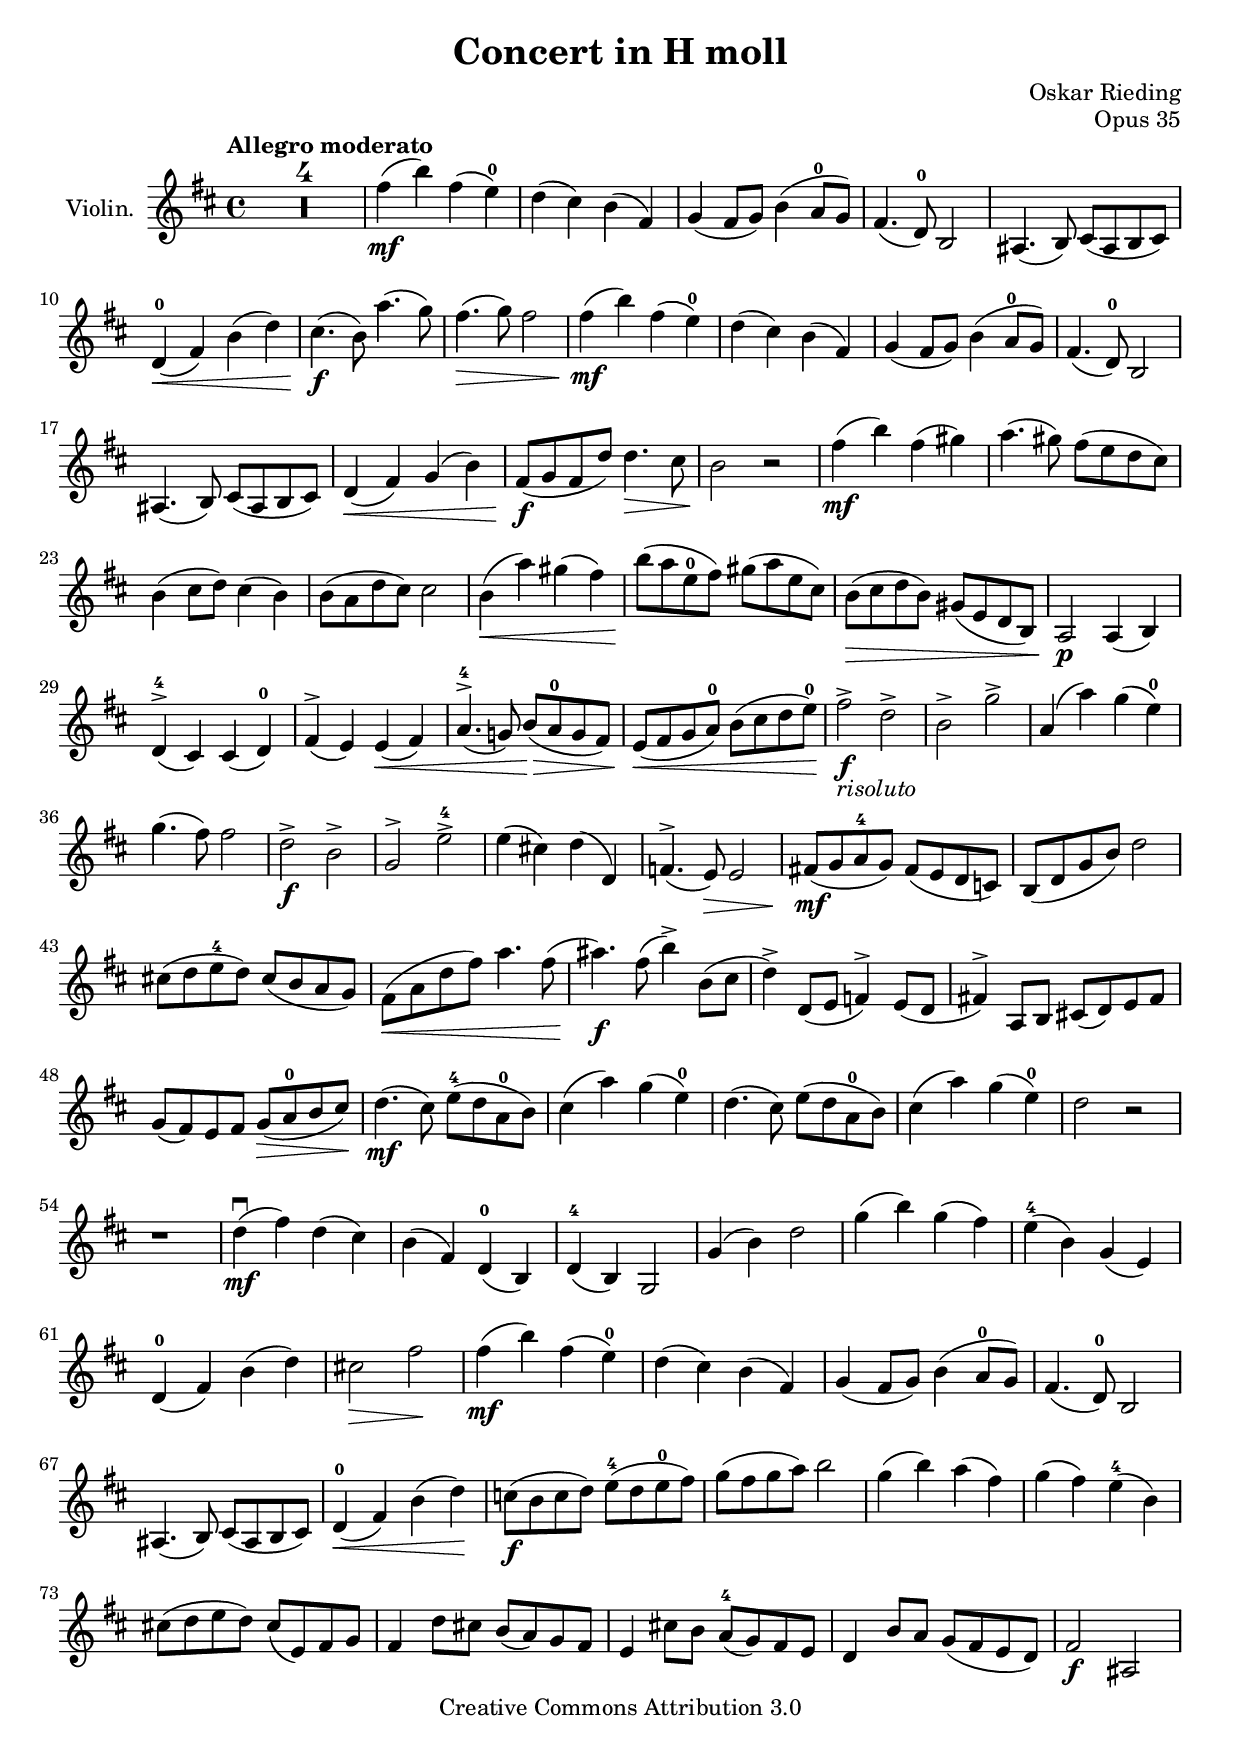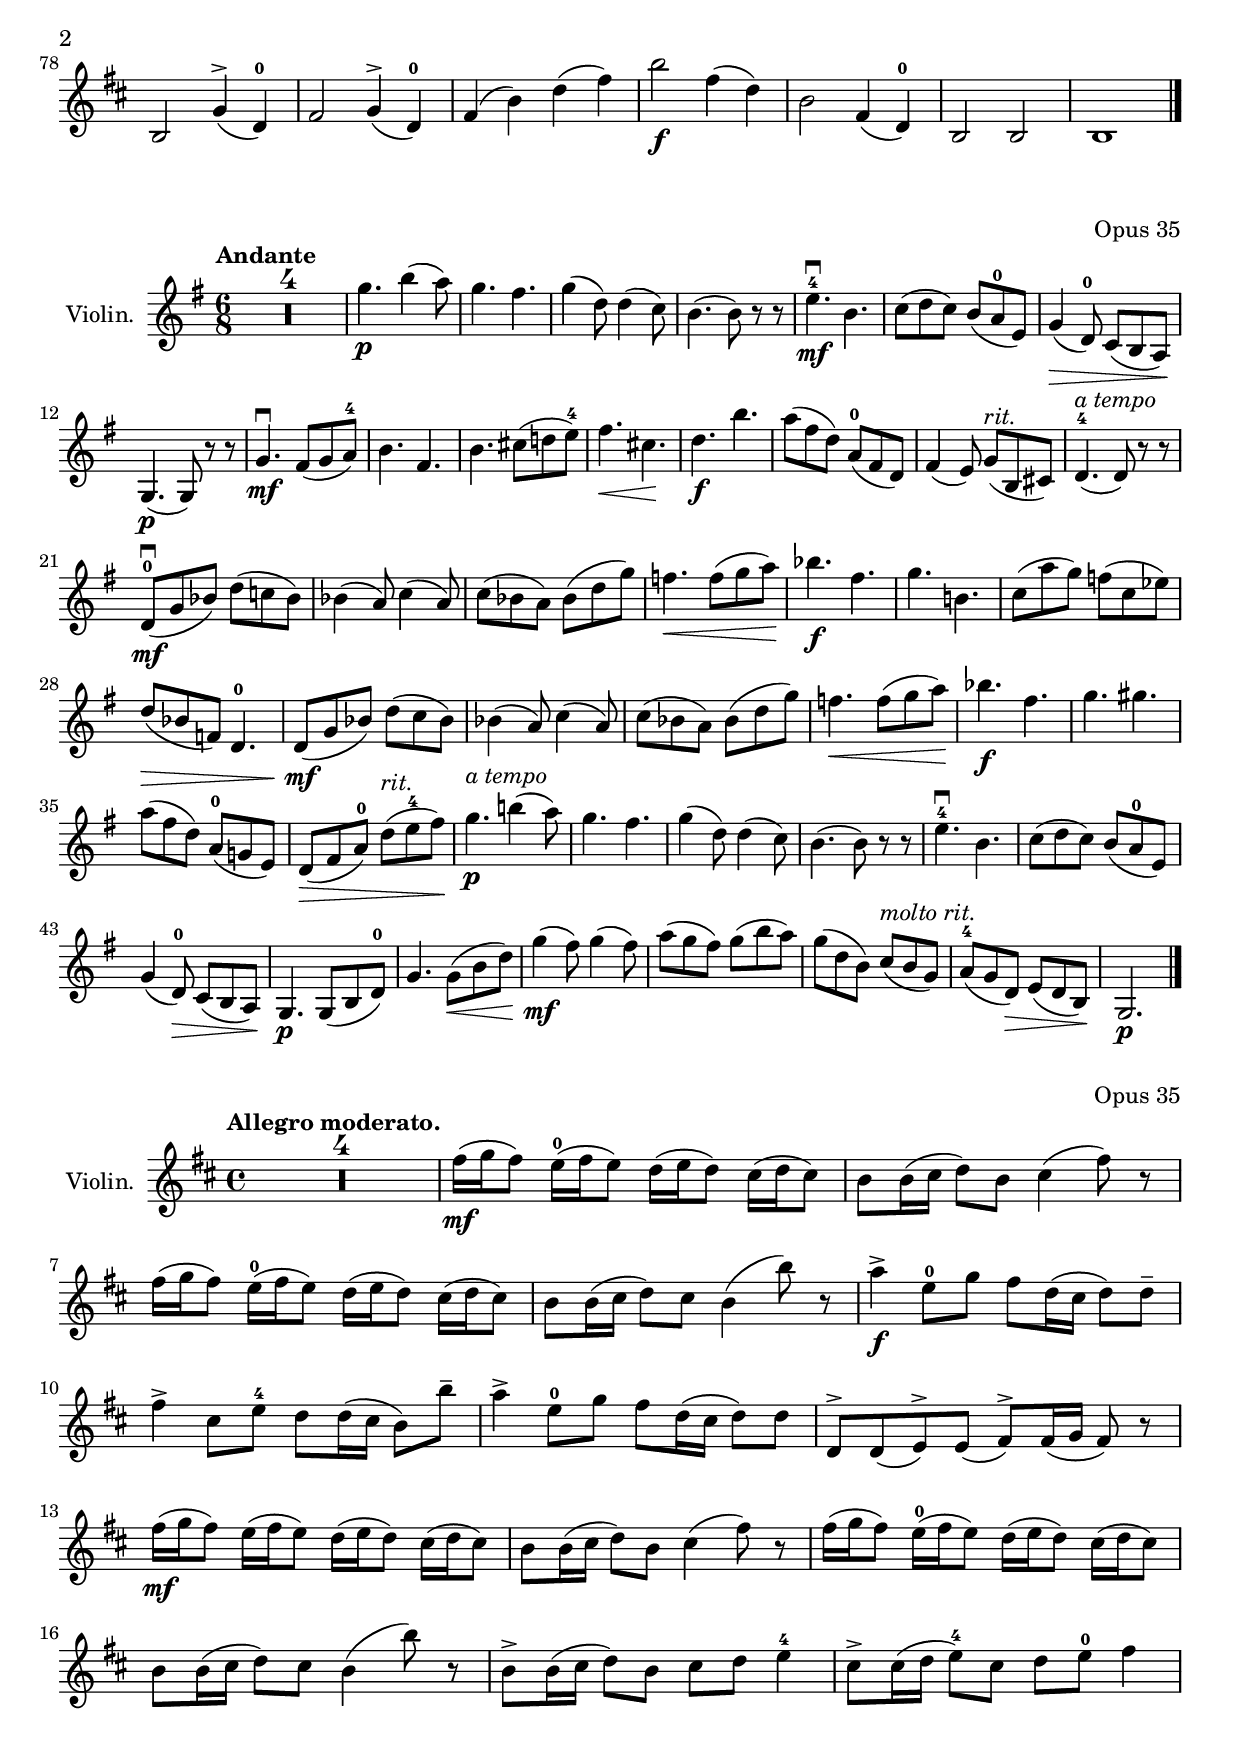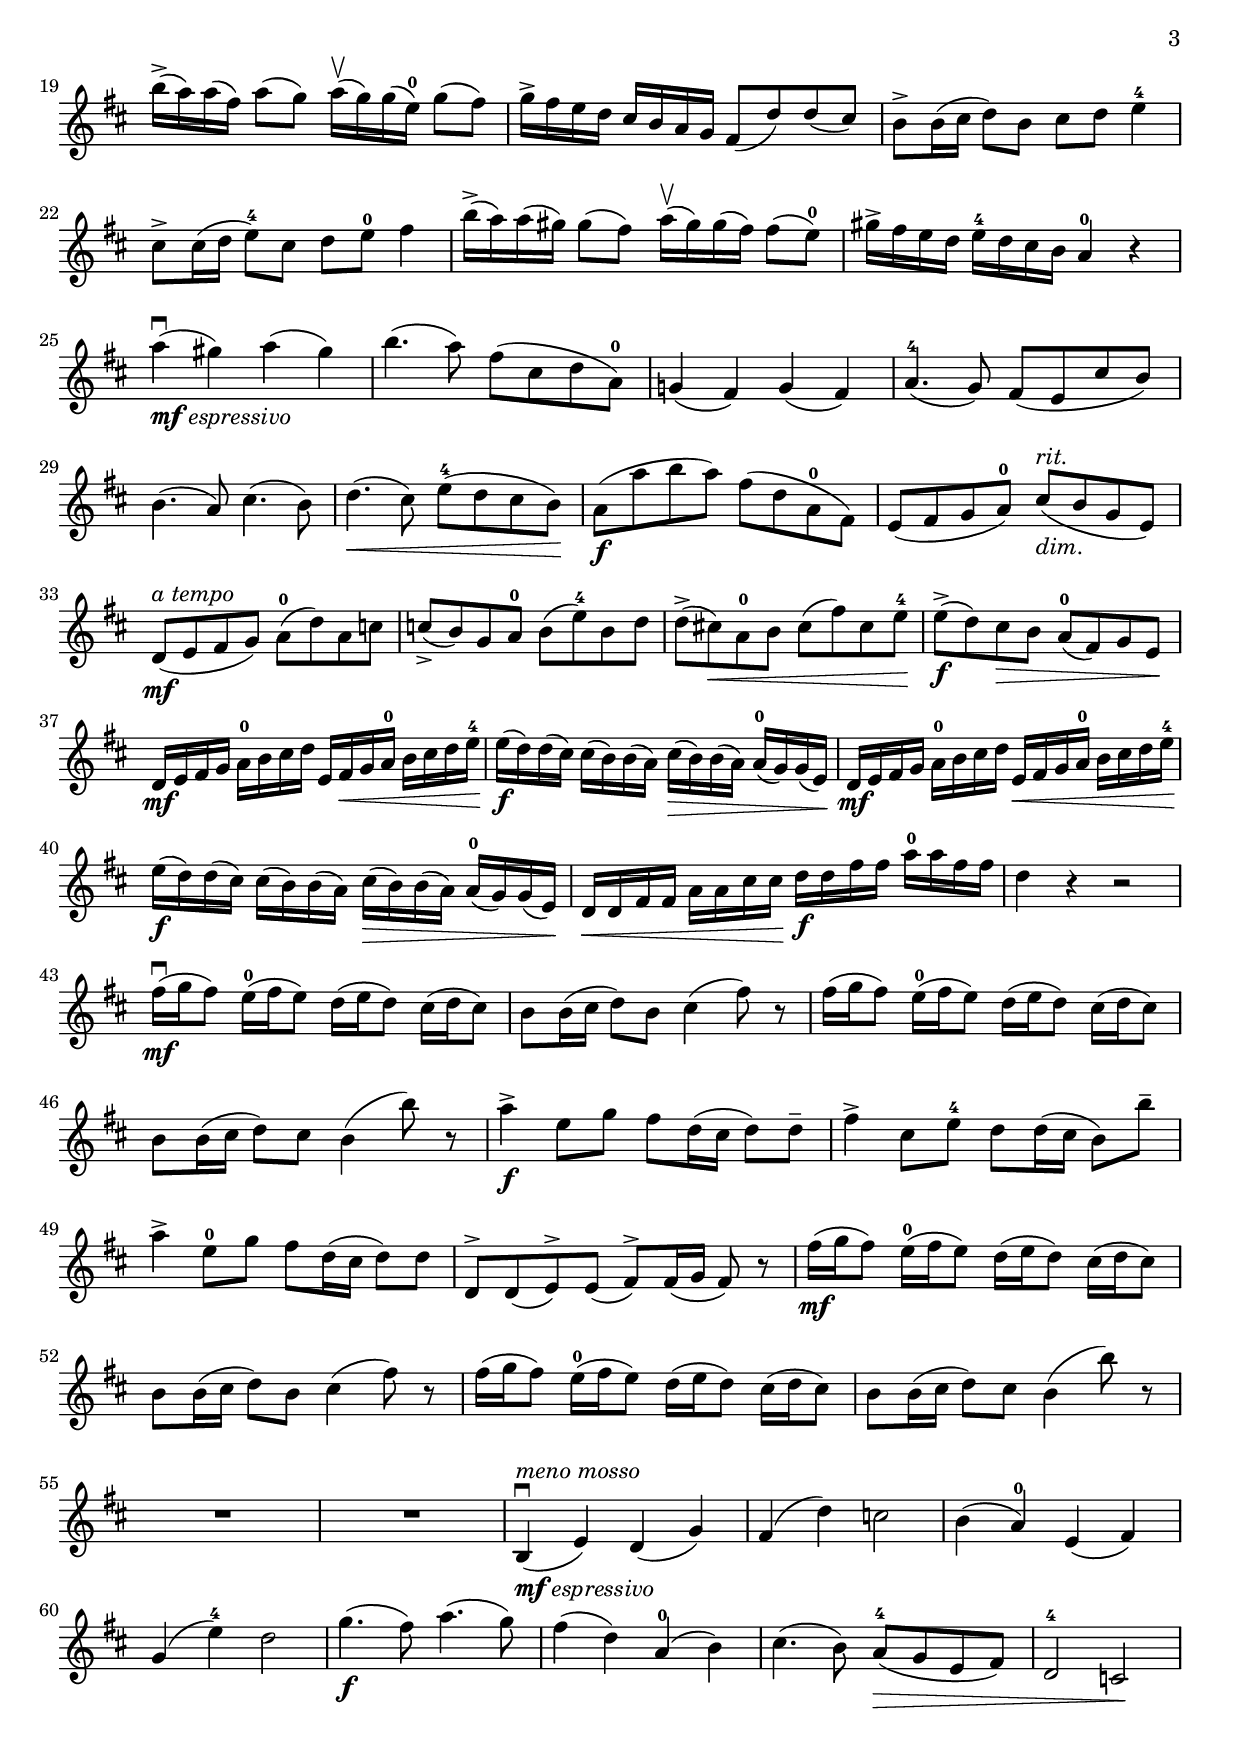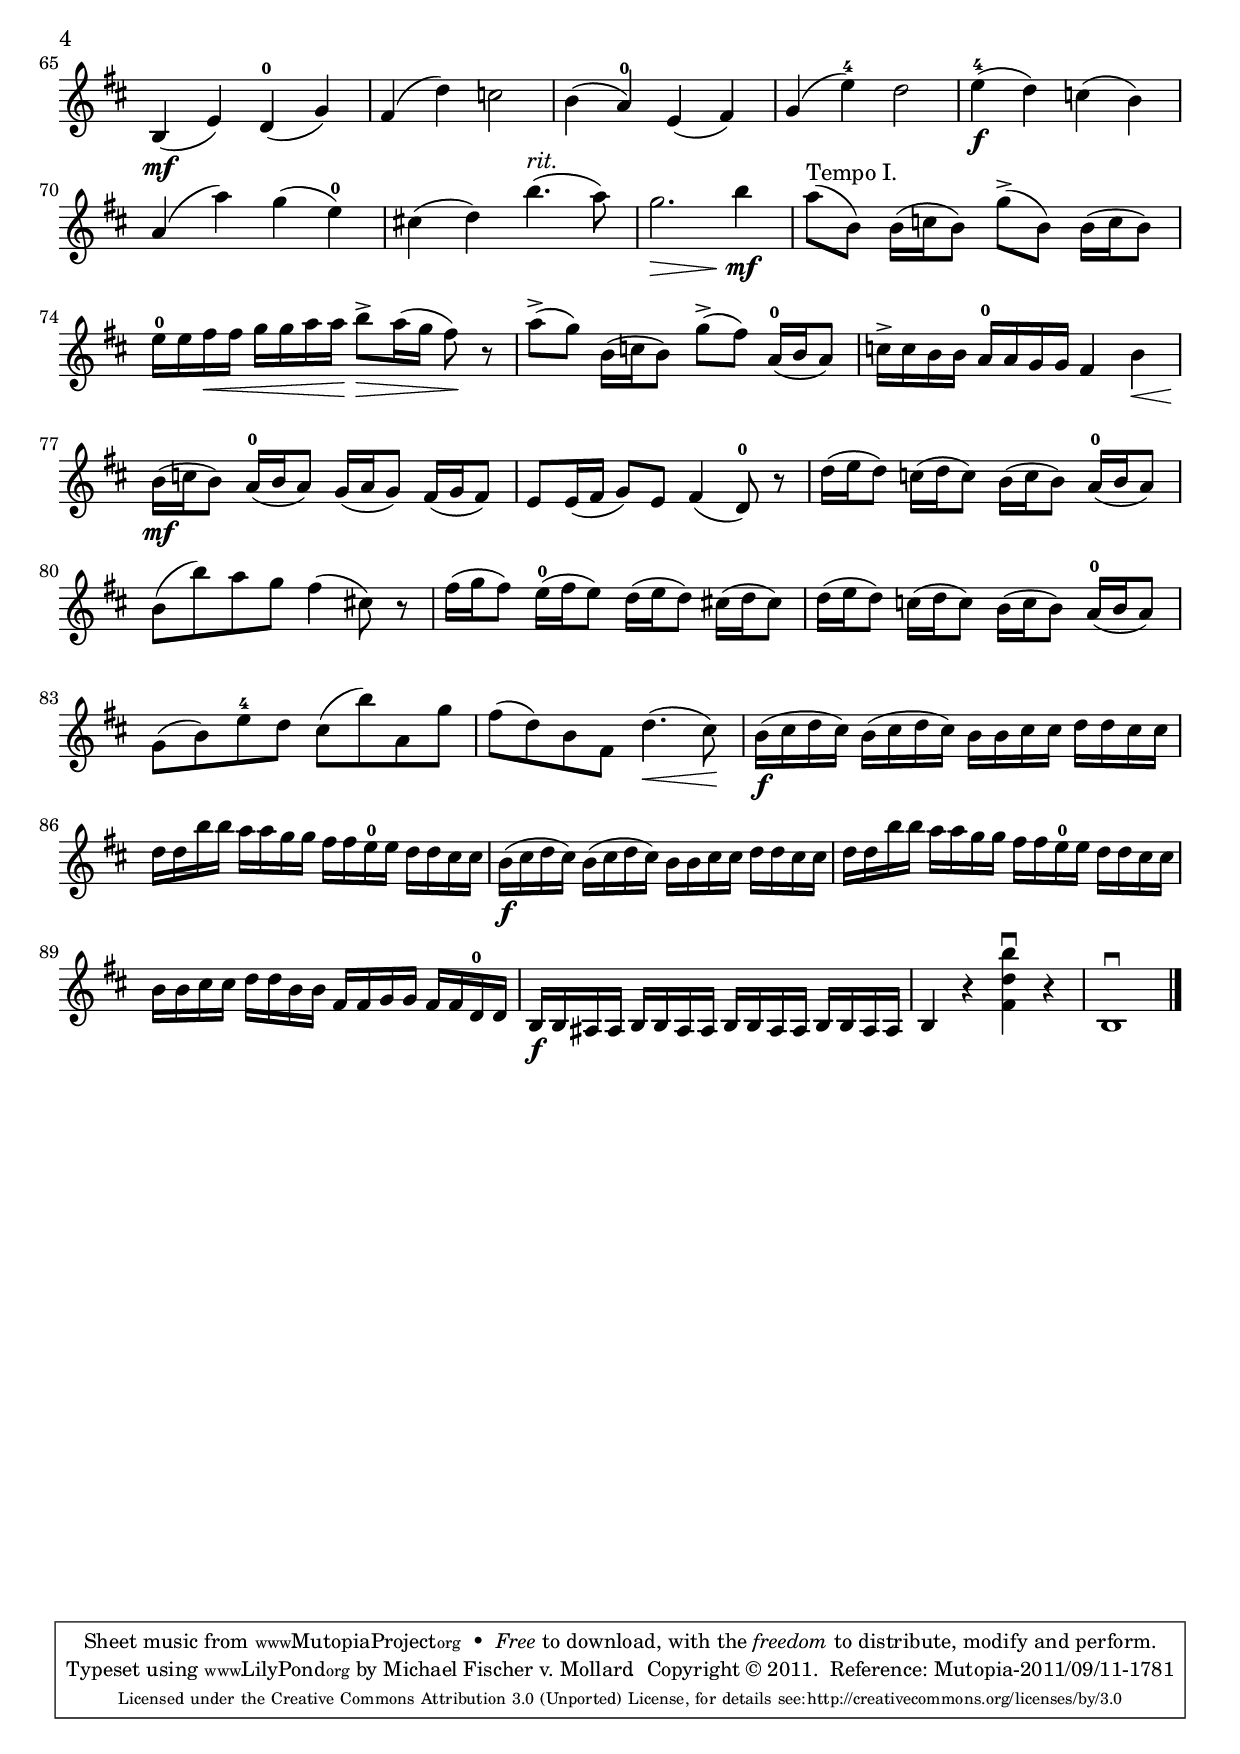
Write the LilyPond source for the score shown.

\version "2.14.2"

\header {
	title = "Concert in H moll"
	composer = "Oskar Rieding"
	opus = "Opus 35"
	
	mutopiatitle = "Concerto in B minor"
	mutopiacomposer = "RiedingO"
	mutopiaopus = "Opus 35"
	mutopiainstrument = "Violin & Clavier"
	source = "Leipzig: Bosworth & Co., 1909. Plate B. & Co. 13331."
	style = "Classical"
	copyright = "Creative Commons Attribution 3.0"
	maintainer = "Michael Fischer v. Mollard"
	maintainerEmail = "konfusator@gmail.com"
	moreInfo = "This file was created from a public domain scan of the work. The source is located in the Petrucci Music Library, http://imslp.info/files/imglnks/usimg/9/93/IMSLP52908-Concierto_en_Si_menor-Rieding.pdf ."

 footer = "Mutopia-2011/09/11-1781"
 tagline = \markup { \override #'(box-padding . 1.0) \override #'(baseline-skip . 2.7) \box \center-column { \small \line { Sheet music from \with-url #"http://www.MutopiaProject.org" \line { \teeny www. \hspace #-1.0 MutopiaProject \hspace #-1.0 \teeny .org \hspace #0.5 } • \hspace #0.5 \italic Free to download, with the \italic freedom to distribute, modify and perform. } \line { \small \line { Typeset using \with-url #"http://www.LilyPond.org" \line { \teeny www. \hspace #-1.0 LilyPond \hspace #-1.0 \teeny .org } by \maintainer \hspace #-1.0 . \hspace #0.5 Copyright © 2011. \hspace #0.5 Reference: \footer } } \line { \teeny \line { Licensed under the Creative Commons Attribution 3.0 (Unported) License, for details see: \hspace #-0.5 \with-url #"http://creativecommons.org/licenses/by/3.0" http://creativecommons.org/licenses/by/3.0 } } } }
}

% \paper { #(set-paper-size "a4") }

% #(set-global-staff-size 17)

\version "2.14.2"


 violinOne = {
 \set Staff.instrumentName = "Violin."
 \set Staff.midiInstrument = "violin"
 \clef treble
 \key b\minor
 \time 4/4
 \tempo "Allegro moderato"
 \compressFullBarRests

 R1*4 |% ^\markup { \huge "Allegro moderato." } | 
 fis''4(\mf b''4) fis''4( e''4-0) |			% 5
 d''4( cis''4) b'4( fis') |				% 6
 g'4( fis'8 g'8) b'4( a'8-0 g'8) |			% 7
 fis'4.(d'8-0) b2 |					% 8
 ais4.(b8) cis'8( ais8 b8 cis'8) |			% 9
 d'4-0(\< fis'4) b'4( d''4)  |				% 10
 cis''4.(\!\f b'8) a''4.( g''8)				% 11
 fis''4.(\> g''8) fis''2|				% 12
 fis''4(\mf b''4) fis''4( e''4-0) |			% 13
 d''4( cis''4) b'4( fis') |				% 14
 g'4( fis'8 g'8) b'4( a'8-0 g'8) |			% 15
 fis'4.(d'8-0) b2 |					% 16
 ais4.(b8) cis'8( ais8 b8 cis'8) |			% 17
 d'4(\< fis'4) g'4( b'4) |				% 18
 fis'8(\!\f g'8 fis'8 d''8)  d''4.\> cis''8 |		% 19
 b'2\! r2						% 20
 fis''4(\mf b''4) fis''4( gis''4) |			% 21
 a''4.( gis''8) fis''8( e''8 d''8 cis''8) |		% 22
 b'4(cis''8 d''8) cis''4( b'4) |			% 23
 b'8( a'8 d''8 cis''8) cis''2 |				% 24
 b'4(\< a''4 ) gis''4( fis''4) |			% 25
 b''8(\! a''8 e''8-0 fis''8) gis''8(a''8 e''8 cis''8) | % 26
 b'8(\> cis''8 d''8 b'8) gis'8( e'8 d'8 b8) |		% 27
 a2\!\p a4( b4) |					% 28
 d'4-4(^> cis'4) cis'4( d'4-0) |			% 29
 fis'4(^> e'4) e'4(\< fis'4) |				% 30
 a'4.-4(^> g'!8) b'8(\!\> a'8-0 g'8 fis'8) |		% 31
 e'8(\!\< fis'8 g'8 a'8-0) b'8( cis''8 d''8 e''8-0) |	% 32
 fis''2_\markup { \italic "risoluto" }->\!\f d''2-> |	% 33
 b'2-> g''2-> |						% 34
 a'4( a''4) g''4( e''4-0) |				% 35
 g''4.( fis''8) fis''2 |				% 36
 d''2->\f b'2^> |					% 37
 g'2 ^> e''2-4-> |					% 38
 e''4( cis''!4) d''4( d'4) |				% 39
 f'4.^>( e'8\>) e'2 |					% 40
 fis'!8\!\mf( g'8 a'8-4 g'8) fis'8( e'8 d'8 c'8) |	% 41
 b8( d'8 g'8 b'8) d''2 |				% 42
 cis''!8(d''8 e''8-4 d''8) cis''8( b'8 a'8 g'8) |	% 43
 fis'8\<( a'8 d''8 fis''8) a''4. fis''8( |		% 44
 ais''4.)\!\f fis''8( b''4)-> b'8(cis''8 |		% 45
 d''4^>) d'8( e'8 f'4^>) e'8( d'8 |			% 46
 fis'!4^>) a8 b8 cis'!8(d'8) e'8 fis'8 |			% 47
 g'8( fis'8) e'8 fis'8 g'8(\>  a'8-0 b'8 cis''8)\! |	% 48
 d''4.(\mf cis''8) e''8-4( d''8 a'8-0 b'8) |		% 49
 cis''4( a''4) g''4( e''4-0) |				% 50
 d''4.( cis''8) e''8( d''8 a'8-0 b'8) |			% 51
 cis''4( a''4) g''4( e''4-0)				% 52
 d''2 r2 |						% 53
 r1|							% 54
 d''4(\downbow \mf fis''4) d''4( cis''4) |		% 55
 b'4( fis'4) d'4-0( b4) |				% 56
 d'4-4( b4) g2 |					% 57
 g'4( b'4) d''2 |					% 58
 g''4( b''4) g''4( fis''4) |				% 59
 e''4-4( b'4) g'4( e'4) |				% 60
 d'4-0( fis'4) b'4( d''4) |				% 61
 cis''!2\> fis''2 \! |					% 62
 fis''4( \mf b''4) fis''4( e''4-0) |			% 63
 d''4( cis''4) b'4( fis'4) |				% 64
 g'4( fis'8 g'8) b'4( a'8-0 g'8) |			% 65
 fis'4.( d'8-0) b2 |					% 66
 ais4.( b8) cis'8( ais8 b8 cis'8) |			% 67
 d'4-0(\< fis'4) b'4( d''4) \! |			% 68
 c''8( \f b'8 c''8 d''8) e''8-4( d''8 e''8-0 fis''8) |	% 69
 g''8( fis''8 g''8 a''8) b''2 |				% 70
 g''4( b''4) a''4( fis''4) |				% 71
 g''4( fis''4) e''4-4( b'4) |				% 72
 cis''!8( d''8 e''8 d''8) cis''8( e'8) fis'8 g'8 |	% 73
 fis'4 d''8 cis''!8 b'8( a'8) g'8 fis'8 |		% 74
 e'4 cis''!8 b'8 a'8-4( g'8) fis'8 e'8 |		% 75
 d'4 b'8 a'8 g'8( fis'8 e'8 d'8) |			% 76
 fis'2 \f ais2 |					% 77
 b2 g'4^>( d'4-0) |					% 78
 fis'2 g'4^>( d'4-0) |					% 79
 fis'4( b'4) d''4( fis''4) |				% 80
 b''2 \f fis''4( d''4) |				% 81
 b'2 fis'4( d'4-0) |					% 82
 b2 b2 |						% 83
 b1 \bar"|."						% 84
}


violinTwo = {
 \set Staff.instrumentName = "Violin."
 \set Staff.midiInstrument = "violin"
 \clef treble
 \key g\major
 \time 6/8
 \tempo "Andante"
 \compressFullBarRests

 R2.*4  | 
 g''4. \p b''4(a''8) |		% 5
 g''4. fis''4. | 		% 6
 g''4( d''8) d''4( c''8) | 	% 7
 b'4.( b'8) r8 r8 |		% 8
 e''4.^4 \downbow \mf b'4. | 	% 9
 c''8( d''8 c''8) b'8( a'8^0 e'8) | % 10
 g'4( \> d'8^0) c'8( b8 a8) \!	  % 11
 g4.( \p g8) r8 r8 |		  % 12
 g'4. \downbow \mf fis'8( g'8 a'8^4) | % 13
 b'4. fis'4. |			      % 14
 b'4. cis''8( d''!8 e''8^4) | 	% 15
 fis''4. \< cis''4.\! |		% 16
 d''4. \f b''4. | 		% 17
 a''8( fis''8 d''8) a'8^0( fis'8 d'8) | % 18
 fis'4( e'8) g'8(^\markup{\italic "rit."} b8 cis'8) |	% 19
 d'4.^4(^\markup{\italic "a tempo"} d'8) r8 r8 |	% 20
 d'8(^0 \downbow \mf g'8 bes'8) d''8( c''!8 bes') |	% 21
 bes'4( a'8) c''4( a'8) |				% 22
 c''8( bes'8 a'8) bes'8( d''8 g''8) |			% 23
 f''4. \< f''8( g''8 a''8) \! |				% 24
 bes''4. \f fis''4. |					% 25
 g''4. b'!4. |						% 26
 c''8( a''8 g''8) f''8( c''8 es''8) |			% 27
 d''8( \> bes'8 f'8) d'4.^0 |				% 28
 d'8( \mf g'8 bes'8) d''8( c''8 bes'8) |		% 29
 bes'4( a'8) c''4( a'8) |				% 30
 c''8( bes'8 a'8) bes'8( d''8 g''8) |			% 31
 f''4. \< f''8( g''8 a''8) \! |				% 32
 bes''4. \f fis''4. |					% 33
 g''4. gis''4. |					% 34
 a''8( fis''8 d''8) a'8(^0 g'!8 e'8) |			% 35
 d'8( \> fis'8 a'8^0) 
 d''8(^\markup{\italic "rit."} e''8^4 fis''8) \! | % 36
 g''4.^\markup{\italic "a tempo"} \p b''!4( a''8) | % 37
 g''4. fis''4. |				   % 38
 g''4( d''8) d''4( c''8) |			   % 39
 b'4.( b'8) r8 r8 |				   % 40
 e''4.^4 \downbow b'4. |			   % 41 
 c''8( d''8 c''8) b'8( a'8-0 e'8) |		   % 42
 g'4( d'8^0) \> c'8( b8 a8) \! |		   % 43
 g4. \p g8( b8 d'8)^0 |				   % 44
 g'4. g'8(\< b'8 d''8) |			   % 45 
 g''4( \mf fis''8) g''4( fis''8)		   % 46
 a''8( g''8 fis''8) g''8( b''8 a''8) |		   % 47
 g''8( d''8 b'8) 
 c''8(^\markup{\italic "molto rit."} b'8 g'8) | % 48
 a'8(^4 g'8 d'8) \> e'8( d'8 b8)\! |	  % 49
 g2. \p \bar"|."				  % 50
}

violinThree = {
 \set Staff.instrumentName = "Violin."
 \set Staff.midiInstrument = "violin"
 \clef treble
 \key b\minor
 \time 4/4
 \tempo "Allegro moderato."
 \compressFullBarRests

 R1*4  | 
 fis''16( \mf g''16 fis''8) e''16(^0 fis''16 e''8)
 d''16( e''16 d''8) cis''16( d''16 cis''8) | % 5
 b'8 b'16(cis''16 d''8) b'8 cis''4( fis''8) r8 | % 6
 fis''16( g''16 fis''8) e''16(^0 fis''16 e''8)
 d''16( e''16 d''8) cis''16( d''16 cis''8) |   % 7
 b'8 b'16(cis''16 d''8) cis''8 b'4( b''8) r8 | % 8
 a''4-> \f e''8^0 g''8 fis''8 d''16( cis''16 d''8) d''8-- | % 9
 fis''4^> cis''8 e''8^4 d''8 d''16( cis''16 b'8) b''8-- |	  % 10
 a''4^>  e''8^0 g''8 fis''8 d''16( cis''16 d''8) d''8 |	  % 11
 d'8^> d'8( e'8^>) e'8( fis'8^>) fis'16( g'16 fis'8) r8 | % 12
 fis''16( \mf g''16 fis''8) e''16( fis''16 e''8)
 d''16( e''16 d''8) cis''16( d''16 cis''8) |	 % 13
 b'8 b'16(cis''16 d''8) b'8 cis''4( fis''8) r8 | % 14
 fis''16( g''16 fis''8) e''16(^0 fis''16 e''8)
 d''16( e''16 d''8) cis''16( d''16 cis''8) |		 % 15
 b'8 b'16(cis''16 d''8) cis''8 b'4( b''8) r8 |		 % 16
 b'8^> b'16( cis''16 d''8) b'8 cis''8 d''8 e''4^4 |	 % 17
 cis''8^> cis''16( d''16 e''8)^4 cis''8 d''8 e''8^0 fis''4 | % 18
 b''16(^> a''16) a''16( fis''16) a''8( g''8) 
 a''16(\upbow g''16) g''16( e''16)^0 g''8( fis''8)  |	% 19
 g''16^> fis''16 e''16 d''16 cis''16 b'16 a'16 g'16
 fis'8( d''8) d''8( cis''8) |				  % 20
 b'8^> b'16( cis''16 d''8) b'8 cis''8 d''8 e''4^4 |	  % 21
 cis''8^> cis''16(  d''16 e''8^4) cis''8 d''8 e''8^0 fis''4 | % 22
 b''16^>( a''16) a''16( gis''16) gis''8( fis''8) 
 a''16(\upbow gis''16) gis''16( fis''16) fis''8( e''8^0) |		 % 23
 gis''16^> fis''16 e''16 d''16 e''16^4 d''16 cis''16 b'16 a'4^0 r4 | % 24 
 a''4(_\markup{\line {\concat { \dynamic mf }
     \italic { espressivo }}} \downbow  
 gis''4) a''4( gis''4) |			   % 25
 b''4.( a''8) fis''8( cis''8 d''8 a'8^0) |	   % 26
 g'!4( fis'4) g'4( fis'4) |			   % 27
 a'4.(^4 g'8) fis'8( e'8 cis''8 b'8) |		   % 28
 b'4.( a'8 ) cis''4.( b'8) |			   % 29
 d''4.( \< cis''8) e''8(^4 d''8 cis''8 b'8) \! |   % 30
 a'8( \f a''8 b''8 a''8) fis''8( d''8 a'8^0 fis'8) | % 31
 e'8( fis'8 g'8 a'8^0) 
 cis''8(^\markup{\italic rit.}_\markup{\italic dim.} b'8 g'8 e'8) | % 32
 d'8(^\markup{\italic{a tempo}} \mf e'8 fis'8 g'8)
 a'8(^0 d''8) a'8 c''8 |			     % 33
 c''8(_> b'8) g'8 a'8^0 b'8( e''8^4) b'8 d''8 |		     % 34
 d''8(^> cis''!8)\< a'8^0 b'8 cis''8( fis''8) cis''8 e''8^4 \! | % 35
 e''8(^> \f d''8) cis''8\> b'8 a'8(^0 fis') g' e' \! |	     % 36
 d'16 \mf e'16 fis'16 g'16 a'16^0 b'16 cis''16 d''16
 e'16 fis'16\< g'16 a'16^0 b'16 cis''16 d''16 e''16^4 \! | % 37
 e''16( \f d''16) d''16( cis''16) cis''16( b'16) b'16( a'16) 
 cis''16( \> b'16) b'16( a'16) a'16(^0 g'16) g'16( e'16) \! | % 38
 d'16 \mf e'16 fis'16 g'16 a'16^0 b'16 cis''16 d''16
 e'16 \< fis' g' a'^0 b' cis'' d'' e''^4 \! | % 39
 e''16( \f d''16) d''16( cis''16) cis''16( b'16) b'16( a'16) 
 cis''16( \> b'16) b'16( a'16) a'16(^0 g'16) g'16( e'16) \! | % 40
 d'16 \< d'16 fis'16 fis'16 a'16 a'16 cis''16 cis''16 \! 
 d''16 \f d''16 fis''16 fis''16 a''16^0 a''16 fis''16 fis''16 | % 41
 d''4 r4 r2 | % 42
 fis''16( \mf \downbow g''16 fis''8) e''16(^0 fis''16 e''8)
 d''16( e''16 d''8) cis''16( d''16 cis''8) | % 43
 b'8 b'16(cis''16 d''8) b'8 cis''4( fis''8) r8 | % 44
 fis''16( g''16 fis''8) e''16(^0 fis''16 e''8)
 d''16( e''16 d''8) cis''16( d''16 cis''8) |   % 45
 b'8 b'16(cis''16 d''8) cis''8 b'4( b''8) r8 | % 46
 a''4-> \f e''8 g''8 fis''8 d''16( cis''16 d''8) d''8-- | % 47
 fis''4^> cis''8 e''8^4 d''8 d''16( cis''16 b'8) b''8-- |   % 48
 a''4^>  e''8^0 g''8 fis''8 d''16( cis''16 d''8) d''8 |     % 49
 d'8^> d'8( e'8^>) e'8( fis'8^>) fis'16( g'16 fis'8) r8 | % 50
 fis''16( \mf g''16 fis''8) e''16(^0 fis''16 e''8)
 d''16( e''16 d''8) cis''16( d''16 cis''8) |     % 51
 b'8 b'16(cis''16 d''8) b'8 cis''4( fis''8) r8 | % 52
 fis''16( g''16 fis''8) e''16(^0 fis''16 e''8)
 d''16( e''16 d''8) cis''16( d''16 cis''8) |             % 53
 b'8 b'16(cis''16 d''8) cis''8 b'4( b''8) r8 |           % 54
 R1 | % 55
 R1 | % 56
 b4(_\markup{\line {\concat { \dynamic mf }
     \italic { espressivo }}}^\markup{\italic{meno mosso}} \downbow 
 e'4) d'4( g'4) | % 57
 fis'4( d''4) c''2 |    % 58
 b'4( a'4^0) e'4( fis'4) | % 59
 g'4( e''4^4) d''2 | % 60
 g''4.( \f fis''8) a''4.( g''8) | % 61
 fis''4( d''4) a'4(^0 b'4) | % 62
 cis''4.( b'8) a'8(^4 \> g'8 e'8 fis'8) | % 63
 d'2^4 c'2 \! | % 64
 b4( \mf e'4) d'4(^0 g'4) | % 65
 fis'4( d''4) c''2 | % 66
 b'4( a'4^0) e'4( fis'4) | % 67
 g'4( e''4^4) d''2 | % 68
 e''4(^4 \f d''4) c''4( b'4) | % 69
 a'4( a''4) g''4( e''4^0) | % 70
 cis''!4( d''4) b''4.(^\markup{\italic{rit.}} a''8) | % 71
 g''2.\>  \! b''4  \mf | % 72
 a''8(^\markup{Tempo I.} b'8) b'16( c''16 b'8) g''8(^> b'8) b'16( c''16 b'8) | % 73
 e''16^0 e''16 fis''16\< fis''16 g''16 g''16 a''16 a''16 \!
 b''8^> \> a''16( g''16 fis''8) \! r8 | % 74
 a''8(^> g''8) b'16( c''16 b'8) g''8(^> fis''8) a'16(^0 b'16 a'8) | % 75
 c''16^> c''16 b'16 b'16 a'16^0 a'16 g'16 g'16 fis'4 b'4 \< \! | % 76
 b'16( \mf c''16 b'8) a'16(^0 b'16 a'8) g'16( a'16 g'8) fis'16( g'16 fis'8) | % 77
 e'8 e'16( fis'16 g'8) e'8 fis'4( d'8^0) r8 | % 78 
 d''16( e''16 d''8) c''16( d''16 c''8) b'16( c''16 b'8) a'16(^0 b'16 a'8) | % 79
 b'8( b''8) a'' g'' fis''4( cis''!8) r8 | % 80
 fis''16( g''16 fis''8) e''16(^0 fis''16 e''8)
 d''16( e''16 d''8) cis''!16( d''16 cis''8) |             % 81
 d''16( e''16 d''8) c''16( d''16 c''8) b'16( c''16 b'8) a'16(^0 b'16 a'8) | % 82
 g'8( b'8) e''8^4 d''8 cis''8( b''8) a'8 g''8 | % 83
 fis''8( d''8) b'8 fis'8 d''4.( \< cis''8) \! | % 84
 b'16( \f cis''16 d''16 cis''16) b'16(  cis''16 d''16 cis''16) 
 b'16 b'16 cis''16 cis''16 d''16 d''16 cis''16 cis''16 | % 85
 d''16 d''16 b''16 b''16 a''16 a''16 g''16 g''16
 fis''16 fis''16 e''16^0 e''16 d''16 d''16 cis''16 cis''16 | % 86 
 b'16( \f cis''16 d''16 cis''16) b'16(  cis''16 d''16 cis''16) 
 b'16 b'16 cis''16 cis''16 d''16 d''16 cis''16 cis''16 | % 87
 d''16 d''16 b''16 b''16 a''16 a''16 g''16 g''16
 fis''16 fis''16 e''16^0 e''16 d''16 d''16 cis''16 cis''16 | % 88
 b'16 b'16 cis''16 cis''16 d''16d''16 b'16 b'16 
 fis'16 fis'16 g'16 g'16 fis'16 fis'16 d'16^0 d'16 | % 89
 b16 \f b16 ais16 ais16 b16 b16 ais16 ais16
 b16 b16 ais16 ais16 b16 b16 ais16  ais16 | % 90
 b4 r4 <fis' d'' b''>4 \downbow r4 | % 91
 b1 \downbow \bar "|." % 92
}



\score {
 <<

 \new Staff = "one" {
 \violinOne
 }

 >>

 \layout { }
 \midi { }
}

\score {
    
 <<

 \new Staff = "two" {
 \violinTwo
 }

 >>

 \layout { }
 \midi { }
}

\score {
    
 <<

 \new Staff = "three" {
 \violinThree
 }

 >>

 \layout { }
 \midi { }
}

